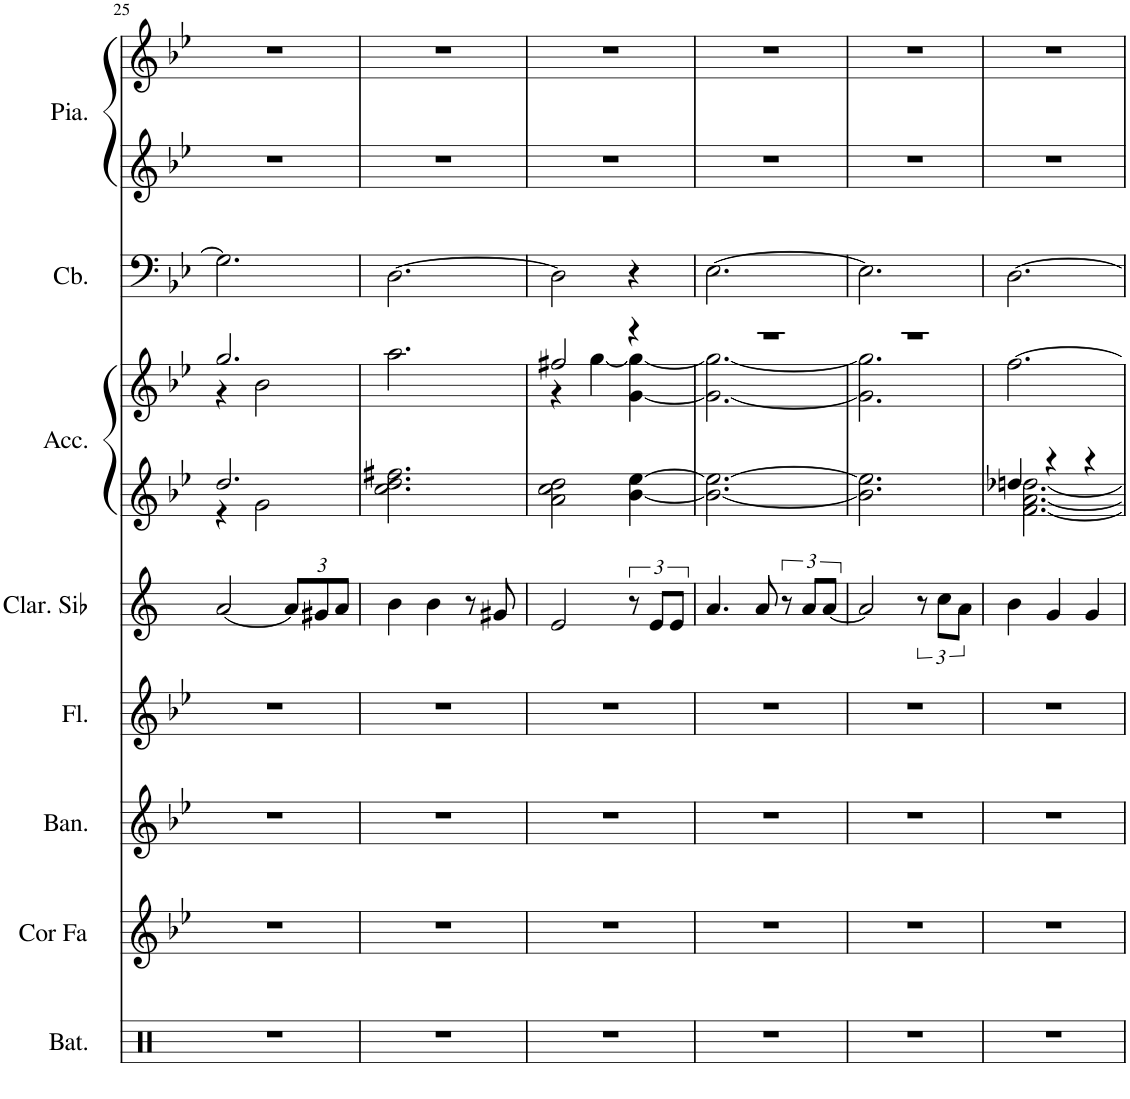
**kern	**kern	**kern	**kern	**kern	**kern	**kern	**kern	**kern	**kern
*part8	*part7	*part6	*part5	*part4	*part3	*part3	*part2	*part1	*part1
*staff10	*staff9	*staff8	*staff7	*staff6	*staff5	*staff4	*staff3	*staff2	*staff1
*I"Batterie	*I"Cor en Fa, French Horn	*I"Bandonéon, Tango Accordion	*I"Flûte, Flute	*I"Clarinette en Sib	*I"Accordéon , Accordion	*	*I"Contrebasse, Acoustic Bass	*I"Piano, Acoustic Grand Piano	*
*I'Bat.	*I'Cor Fa	*I'Ban.	*I'Fl.	*I'Clar. Sib	*I'Acc.	*	*I'Cb.	*I'Pia.	*
!!LO:PB:g=z
*clefX	*clefG2	*clefG2	*clefG2	*clefG2	*clefG2	*clefG2	*clefF4	*clefG2	*clefG2
*	*Trd4c7	*	*	*Trd1c2	*	*	*Trd7c12	*	*
*k[b-e-]	*k[b-e-]	*k[b-e-]	*k[b-e-]	*k[]	*k[b-e-]	*k[b-e-]	*k[b-e-]	*k[b-e-]	*k[b-e-]
*M3/4	*M3/4	*M3/4	*M3/4	*M3/4	*M3/4	*M3/4	*M3/4	*M3/4	*M3/4
=25	=25	=25	=25	=25	=25	=25	=25	=25	=25
*	*	*	*	*	*^	*^	*	*	*
2.r	2.r	2.r	2.r	[2a/	2.dd/	4r	2.gg/	4r	2.G\]	2.r	2.r
.	.	.	.	.	.	2g\	.	2b-\	.	.	.
*	*	*	*	*Xbrackettup	*	*	*	*	*	*	*
.	.	.	.	12a/L]	.	.	.	.	.	.	.
.	.	.	.	12g#X/	.	.	.	.	.	.	.
.	.	.	.	12a/J	.	.	.	.	.	.	.
*	*	*	*	*	*v	*v	*	*	*	*	*
*	*	*	*	*	*	*v	*v	*	*	*
=26	=26	=26	=26	=26	=26	=26	=26	=26	=26
2.r	2.r	2.r	2.r	4b\	2.cc\ 2.dd\ 2.ff#X\	2.aa\	[2.D\	2.r	2.r
.	.	.	.	4b\	.	.	.	.	.
.	.	.	.	8r	.	.	.	.	.
.	.	.	.	8g#X/	.	.	.	.	.
=27	=27	=27	=27	=27	=27	=27	=27	=27	=27
*	*	*	*	*	*	*^	*	*	*
2.r	2.r	2.r	2.r	2e/	2a\ 2cc\ 2dd\	2ff#X/	4r	2D\]	2.r	2.r
.	.	.	.	.	.	.	[4gg\	.	.	.
*	*	*	*	*brackettup	*	*	*	*	*	*
.	.	.	.	12r	[4b-\ [4ee-\	4r	[4g\ 4gg\_	4r	.	.
.	.	.	.	12e/L	.	.	.	.	.	.
.	.	.	.	12e/J	.	.	.	.	.	.
=28	=28	=28	=28	=28	=28	=28	=28	=28	=28	=28
2.r	2.r	2.r	2.r	4.a/	2.b-\_ 2.ee-\_	2.r	2.g\_ 2.gg\_	[2.E-\	2.r	2.r
.	.	.	.	8a/	.	.	.	.	.	.
.	.	.	.	12r	.	.	.	.	.	.
.	.	.	.	12a/L	.	.	.	.	.	.
.	.	.	.	[12a/J	.	.	.	.	.	.
=29	=29	=29	=29	=29	=29	=29	=29	=29	=29	=29
2.r	2.r	2.r	2.r	2a/]	2.b-\] 2.ee-\]	2.r	2.g\] 2.gg\]	2.E-\]	2.r	2.r
.	.	.	.	12r	.	.	.	.	.	.
.	.	.	.	12cc\L	.	.	.	.	.	.
.	.	.	.	12a\J	.	.	.	.	.	.
*	*	*	*	*	*	*v	*v	*	*	*
=30	=30	=30	=30	=30	=30	=30	=30	=30	=30
*	*	*	*	*	*^	*	*	*	*
2.r	2.r	2.r	2.r	4b\	4dd-X/	[2.f\ [2.a\ [2.ddn\	[2.ff\	[2.D\	2.r	2.r
.	.	.	.	4g/	4r	.	.	.	.	.
.	.	.	.	4g/	4r	.	.	.	.	.
*	*	*	*	*	*v	*v	*	*	*	*
=	=	=	=	=	=	=	=	=	=
*-	*-	*-	*-	*-	*-	*-	*-	*-	*-
